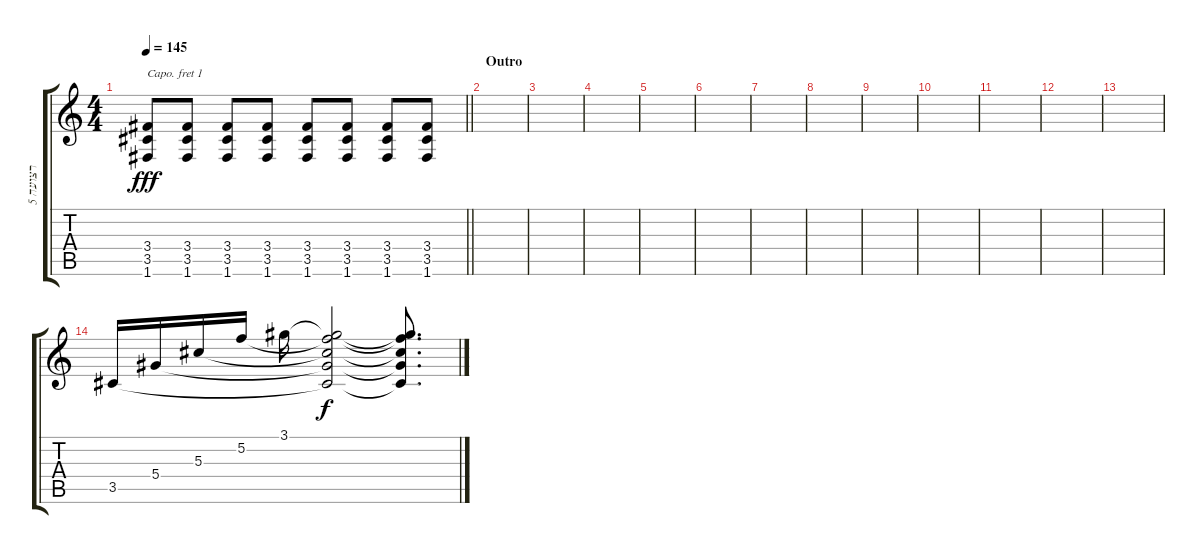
\track ("רצועה 5" "רצועה 5") {instrument distortionguitar}
\staff {score tabs}
\capo 1
\tuning (E4 B3 G3 D3 A2 E2) {hide}
\ts (4 4)
\tempo 145
\clef g2
\barLineRight lightlight
\ks c
(3.4 3.5 1.6).8{dy fff} (3.4 3.5 1.6).8 (3.4 3.5 1.6).8 (3.4 3.5 1.6).8 (3.4 3.5 1.6).8 (3.4 3.5 1.6).8 (3.4 3.5 1.6).8 (3.4 3.5 1.6).8 |
\section ("" "Outro")
|
|
|
|
|
|
|
|
|
|
|
|
3.5.16 5.4.16 5.3.16 5.2.16 3.1.16 (3.1{t} 5.2{t} 5.3{t} 5.4{t} 3.5{t}).2{dy f} (3.1{t} 5.2{t} 5.3{t} 5.4{t} 3.5{t}).8{d}
